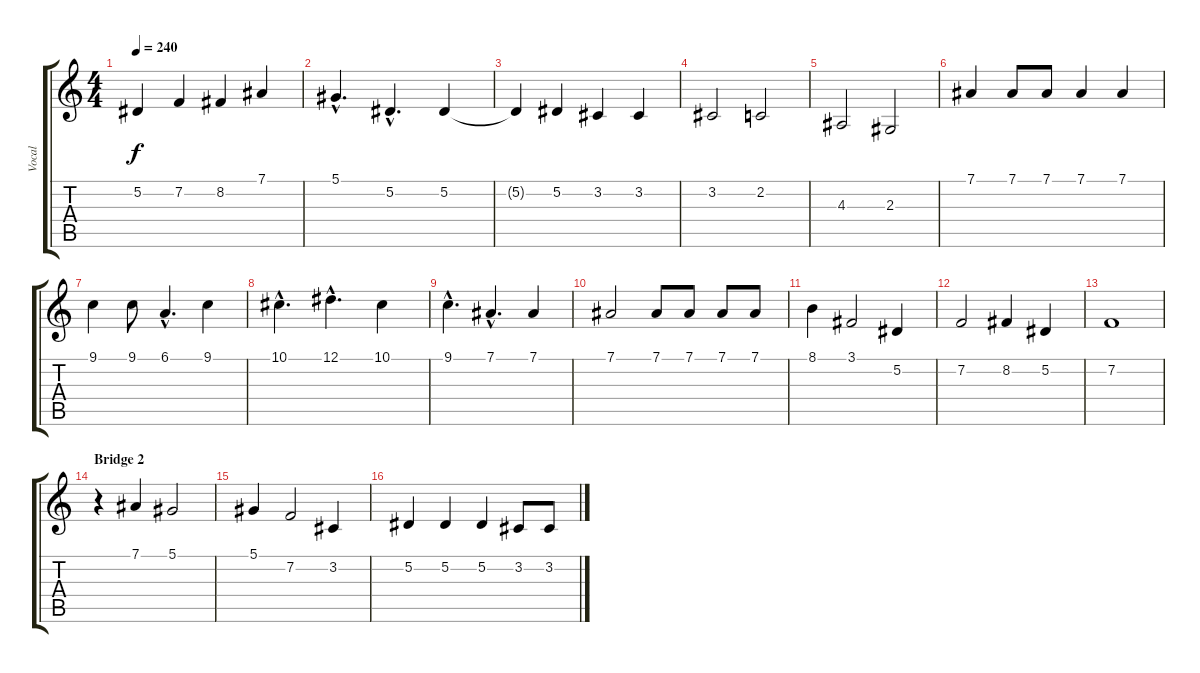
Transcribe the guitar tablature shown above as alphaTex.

\track ("Vocal" "Vocal") {instrument lead6voice}
\staff {score tabs}
\tuning (Eb4 Bb3 Gb3 Db3 Ab2 Eb2) {hide}
\ts (4 4)
\tempo 240
\clef g2
\ks c
5.2.4{dy f} 7.2.4 8.2.4 7.1.4 |
5.1{hac}.4{d} 5.2{hac}.4{d} 5.2.4 |
5.2{t}.4 5.2.4 3.2.4 3.2.4 |
3.2.2 2.2.2 |
4.3.2 2.3.2 |
7.1.4 7.1.8 7.1.8 7.1.4 7.1.4 |
9.1.4 9.1.8 6.1{hac}.4{d} 9.1.4 |
10.1{hac}.4{d} 12.1{hac}.4{d} 10.1.4 |
9.1{hac}.4{d} 7.1{hac}.4{d} 7.1.4 |
7.1.2 7.1.8 7.1.8 7.1.8 7.1.8 |
8.1.4 3.1.2 5.2.4 |
7.2.2 8.2.4 5.2.4 |
7.2.1 |
\section ("" "Bridge 2")
r.4 7.1.4 5.1.2 |
5.1.4 7.2.2 3.2.4 |
5.2.4 5.2.4 5.2.4 3.2.8 3.2.8
